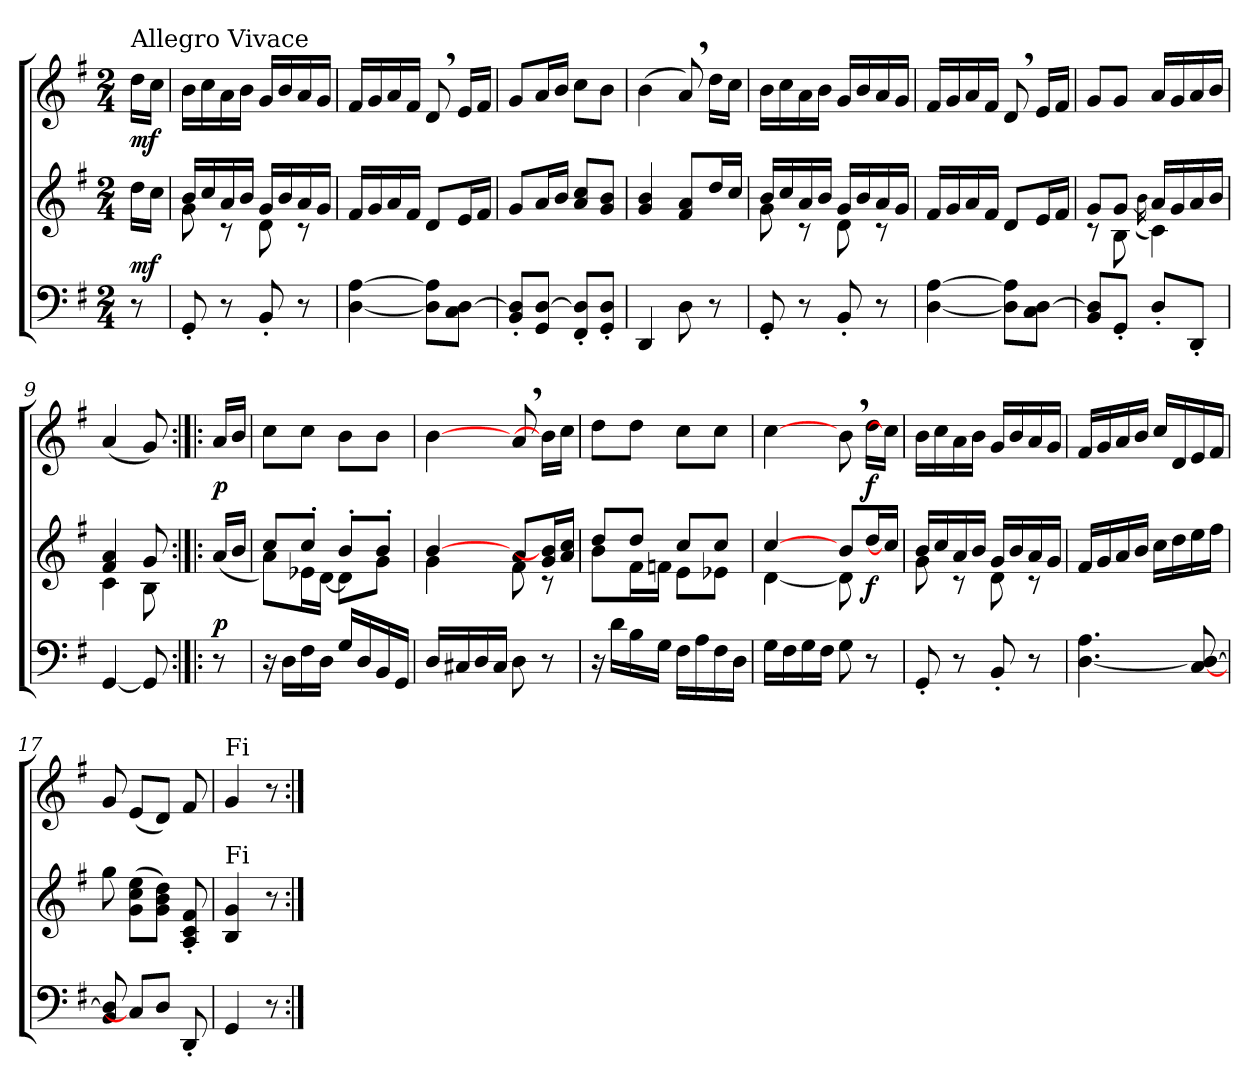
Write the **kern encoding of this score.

**kern	**kern	**dynam	**kern	**dynam
*part2	*part2	*part2	*part1	*part1
*staff3	*staff2	*staff2/3	*staff1	*staff1
*clefF4	*clefG2	*	*clefG2	*
*k[f#]	*k[f#]	*	*k[f#]	*
*G:	*G:	*	*G:	*
*M2/4	*M2/4	*	*M2/4	*
*MM80	*MM80	*	*MM80	*
=1	=1	=1	=1	=1
!	!	!	!LO:TX:a:t=Allegro Vivace	!
!	!	!LO:DY:a=2	!	!LO:DY:b
8r	16dd\LL	mf	16dd\LL	mf
.	16cc\JJ	.	16cc\JJ	.
=2	=2	=2	=2	=2
*	*^	*	*	*
8GG'/	16b/LL	8g\	.	16b\LL	.
.	16cc/	.	.	16cc\	.
8r	16a/	8rc	.	16a\	.
.	16b/JJ	.	.	16b\JJ	.
8BB'/	16g/LL	8d\	.	16g/LL	.
.	16b/	.	.	16b/	.
8r	16a/	8rc	.	16a/	.
.	16g/JJ	.	.	16g/JJ	.
*	*v	*v	*	*	*
=3	=3	=3	=3	=3
[4D\ [4A\	16f#/LL	.	16f#/LL	.
.	16g/	.	16g/	.
.	16a/	.	16a/	.
.	16f#/JJ	.	16f#/JJ	.
8D\] 8A\]L	8d/L	.	8d,/	.
8C\ [8D\J	16e/L	.	16e/LL	.
.	16f#/JJ	.	16f#/JJ	.
=4	=4	=4	=4	=4
8BB/' 8D/]'L	8g/L	.	8g/L	.
8GG/ [8D/J	16a/L	.	16a/L	.
.	16b/JJ	.	16b/JJ	.
8FF#/' 8D/]'L	8a/ 8cc/L	.	8cc\L	.
8GG/' 8D/'J	8g/ 8b/J	.	8b\J	.
=5	=5	=5	=5	=5
4DD/	4g/ 4b/	.	(>4b\	.
8D\	8f#/ 8a/L	.	8a,/)	.
8r	16dd/L	.	16dd\LL	.
.	16cc/JJ	.	16cc\JJ	.
!!LO:LB:g=z
=6	=6	=6	=6	=6
*	*^	*	*	*
8GG'/	16b/LL	8g\	.	16b\LL	.
.	16cc/	.	.	16cc\	.
8r	16a/	8rc	.	16a\	.
.	16b/JJ	.	.	16b\JJ	.
8BB'/	16g/LL	8d\	.	16g/LL	.
.	16b/	.	.	16b/	.
8r	16a/	8rc	.	16a/	.
.	16g/JJ	.	.	16g/JJ	.
*	*v	*v	*	*	*
=7	=7	=7	=7	=7
[4D\ [4A\	16f#/LL	.	16f#/LL	.
.	16g/	.	16g/	.
.	16a/	.	16a/	.
.	16f#/JJ	.	16f#/JJ	.
8D\] 8A\]L	8d/L	.	8d,/	.
8C\ [8D\J	16e/L	.	16e/LL	.
.	16f#/JJ	.	16f#/JJ	.
=8	=8	=8	=8	=8
*	*^	*	*	*
8BB/ 8D/]L	8g/L	8rc	.	8g/L	.
8GG'/J	8g/J	8B\	.	8g/J	.
.	.	(16qb\	.	.	.
8D'/L	16a/LL	4c\)	.	16a/LL	.
.	16g/	.	.	16g/	.
8DD'/J	16a/	.	.	16a/	.
.	16b/JJ	.	.	16b/JJ	.
=9	=9	=9	=9	=9	=9
[4GG/	4f#/ 4a/	4c\	.	(4a/	.
8GG/]	8g/	8B\	.	8g/)	.
!!LO:LB:g=z
=10:|!|:	=10:|!|:	=10:|!|:	=10:|!|:	=10:|!|:	=10:|!|:
!	!	!	!LO:DY:a=2	!	!LO:DY:b
*	*v	*v	*	*	*
8r	(16a/LL	p	16a/LL	p
.	16b/JJ	.	16b/JJ	.
=11	=11	=11	=11	=11
*	*^	*	*	*
16r	8cc/L	8a\L)	.	8cc\L	.
16D\LL	.	.	.	.	.
16F#\	8cc'/J	16e-X\L	.	8cc\J	.
16D\JJ	.	[16d\JJ	.	.	.
16G/LL	8b'/L	8d\L]	.	8b\L	.
16D/	.	.	.	.	.
16BB/	8b'/J	8g\J	.	8b\J	.
16GG/JJ	.	.	.	.	.
=12	=12	=12	=12	=12	=12
16D/LL	[4b/	4g\	.	[4b\	.
16C#X/	.	.	.	.	.
16D/	.	.	.	.	.
16C#/JJ	.	.	.	.	.
8D\	8a/L	8f#\	.	8a,/	.
8r	16g/ 16b/]L	8rc	.	16b\LL]	.
.	16a/ 16cc/JJ	.	.	16cc\JJ	.
=13	=13	=13	=13	=13	=13
16r	8dd/L	8b\L	.	8dd\L	.
16d\LL	.	.	.	.	.
16B\	8dd/J	16f#\L	.	8dd\J	.
16G\JJ	.	16fn\JJ	.	.	.
16F#\LL	8cc/L	8e\L	.	8cc\L	.
16A\	.	.	.	.	.
16F#\	8cc/J	8e-X\J	.	8cc\J	.
16D\JJ	.	.	.	.	.
=14	=14	=14	=14	=14	=14
16G\LL	[4cc/	[4d\	.	[4cc\	.
16F#\	.	.	.	.	.
16G\	.	.	.	.	.
16F#\JJ	.	.	.	.	.
8G\	8b/L	8d\]	.	8b,\	.
!	!	!	!LO:DY:b	!	!LO:DY:b
8r	16dd/L	8rcyy	f	16dd\LL	f
.	16cc/JJ]	.	.	16cc\JJ]	.
!!LO:LB:g=z
=15	=15	=15	=15	=15	=15
8GG'/	16b/LL	8g\	.	16b\LL	.
.	16cc/	.	.	16cc\	.
8r	16a/	8rc	.	16a\	.
.	16b/JJ	.	.	16b\JJ	.
8BB'/	16g/LL	8d\	.	16g/LL	.
.	16b/	.	.	16b/	.
8r	16a/	8rc	.	16a/	.
.	16g/JJ	.	.	16g/JJ	.
*	*v	*v	*	*	*
=16	=16	=16	=16	=16
[4.D\ 4.A\	16f#/LL	.	16f#/LL	.
.	16g/	.	16g/	.
.	16a/	.	16a/	.
.	16b/JJ	.	16b/JJ	.
.	16cc\LL	.	16cc/LL	.
.	16dd\	.	16d/	.
[8C/ 8D/_	16ee\	.	16e/	.
.	16ff#\JJ	.	16f#/JJ	.
=17	=17	=17	=17	=17
8BB/ 8D/]	8gg\	.	8g/	.
8C/L]	(>8g\ 8cc\ 8ee\L	.	(8e/L	.
8D/J	8g\ 8b\ 8dd\J)	.	8d/J)	.
8DD'/	8A/' 8c/' 8f#/'	.	8f#/	.
=18	=18	=18	=18	=18
!	!	!	!LO:TX:a:t=Fi	!
!	!LO:TX:a:t=Fi	!	!	!
4GG/	4B/ 4g/	.	4g/	.
8r	8r	.	8r	.
=:|!	=:|!	=:|!	=:|!	=:|!
*-	*-	*-	*-	*-
